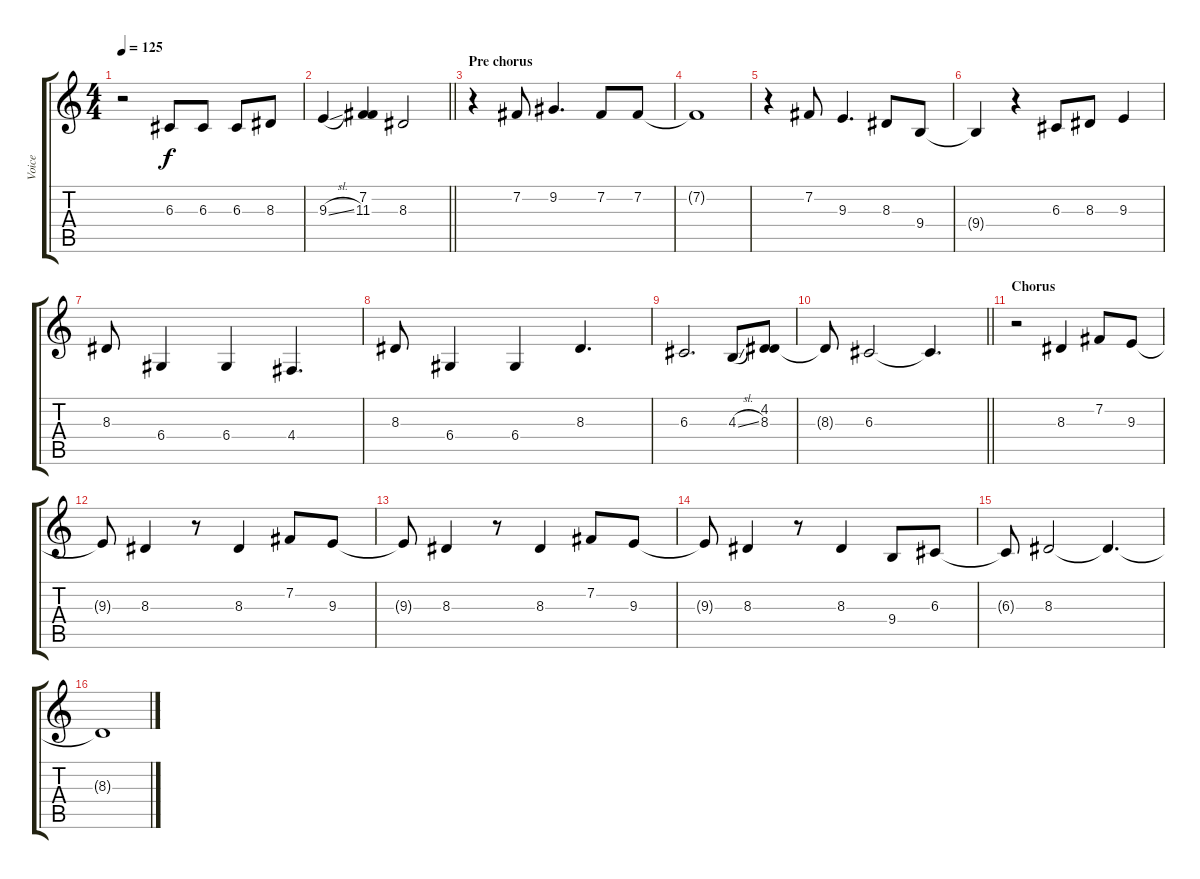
\track ("Voice" "Voice") {instrument acousticgrandpiano}
\staff {score tabs}
\tuning (E4 B3 G3 D3 A2 E2) {hide}
\ts (4 4)
\tempo 125
\clef g2
\ks c
r.2{dy f} 6.3.8 6.3.8 6.3.8 8.3.8 |
\barLineRight lightlight
9.3{sl}.4 (7.2 11.3).4 8.3.2 |
\section ("" "Pre chorus")
r.4 7.2.8 9.2.4{d} 7.2.8 7.2.8 |
7.2{t}.1 |
r.4 7.2.8 9.3.4{d} 8.3.8 9.4.8 |
9.4{t}.4 r.4 6.3.8 8.3.8 9.3.4 |
8.3.8 6.4.4 6.4.4 4.4.4{d} |
8.3.8 6.4.4 6.4.4 8.3.4{d} |
6.3.2{d} 4.3{sl}.8 (4.2 8.3).8 |
\barLineRight lightlight
8.3{t}.8 6.3.2 6.3{t}.4{d} |
\section ("" "Chorus")
r.2 8.3.4 7.2.8 9.3.8 |
9.3{t}.8 8.3.4 r.8 8.3.4 7.2.8 9.3.8 |
9.3{t}.8 8.3.4 r.8 8.3.4 7.2.8 9.3.8 |
9.3{t}.8 8.3.4 r.8 8.3.4 9.4.8 6.3.8 |
6.3{t}.8 8.3.2 8.3{t}.4{d} |
8.3{t}.1
